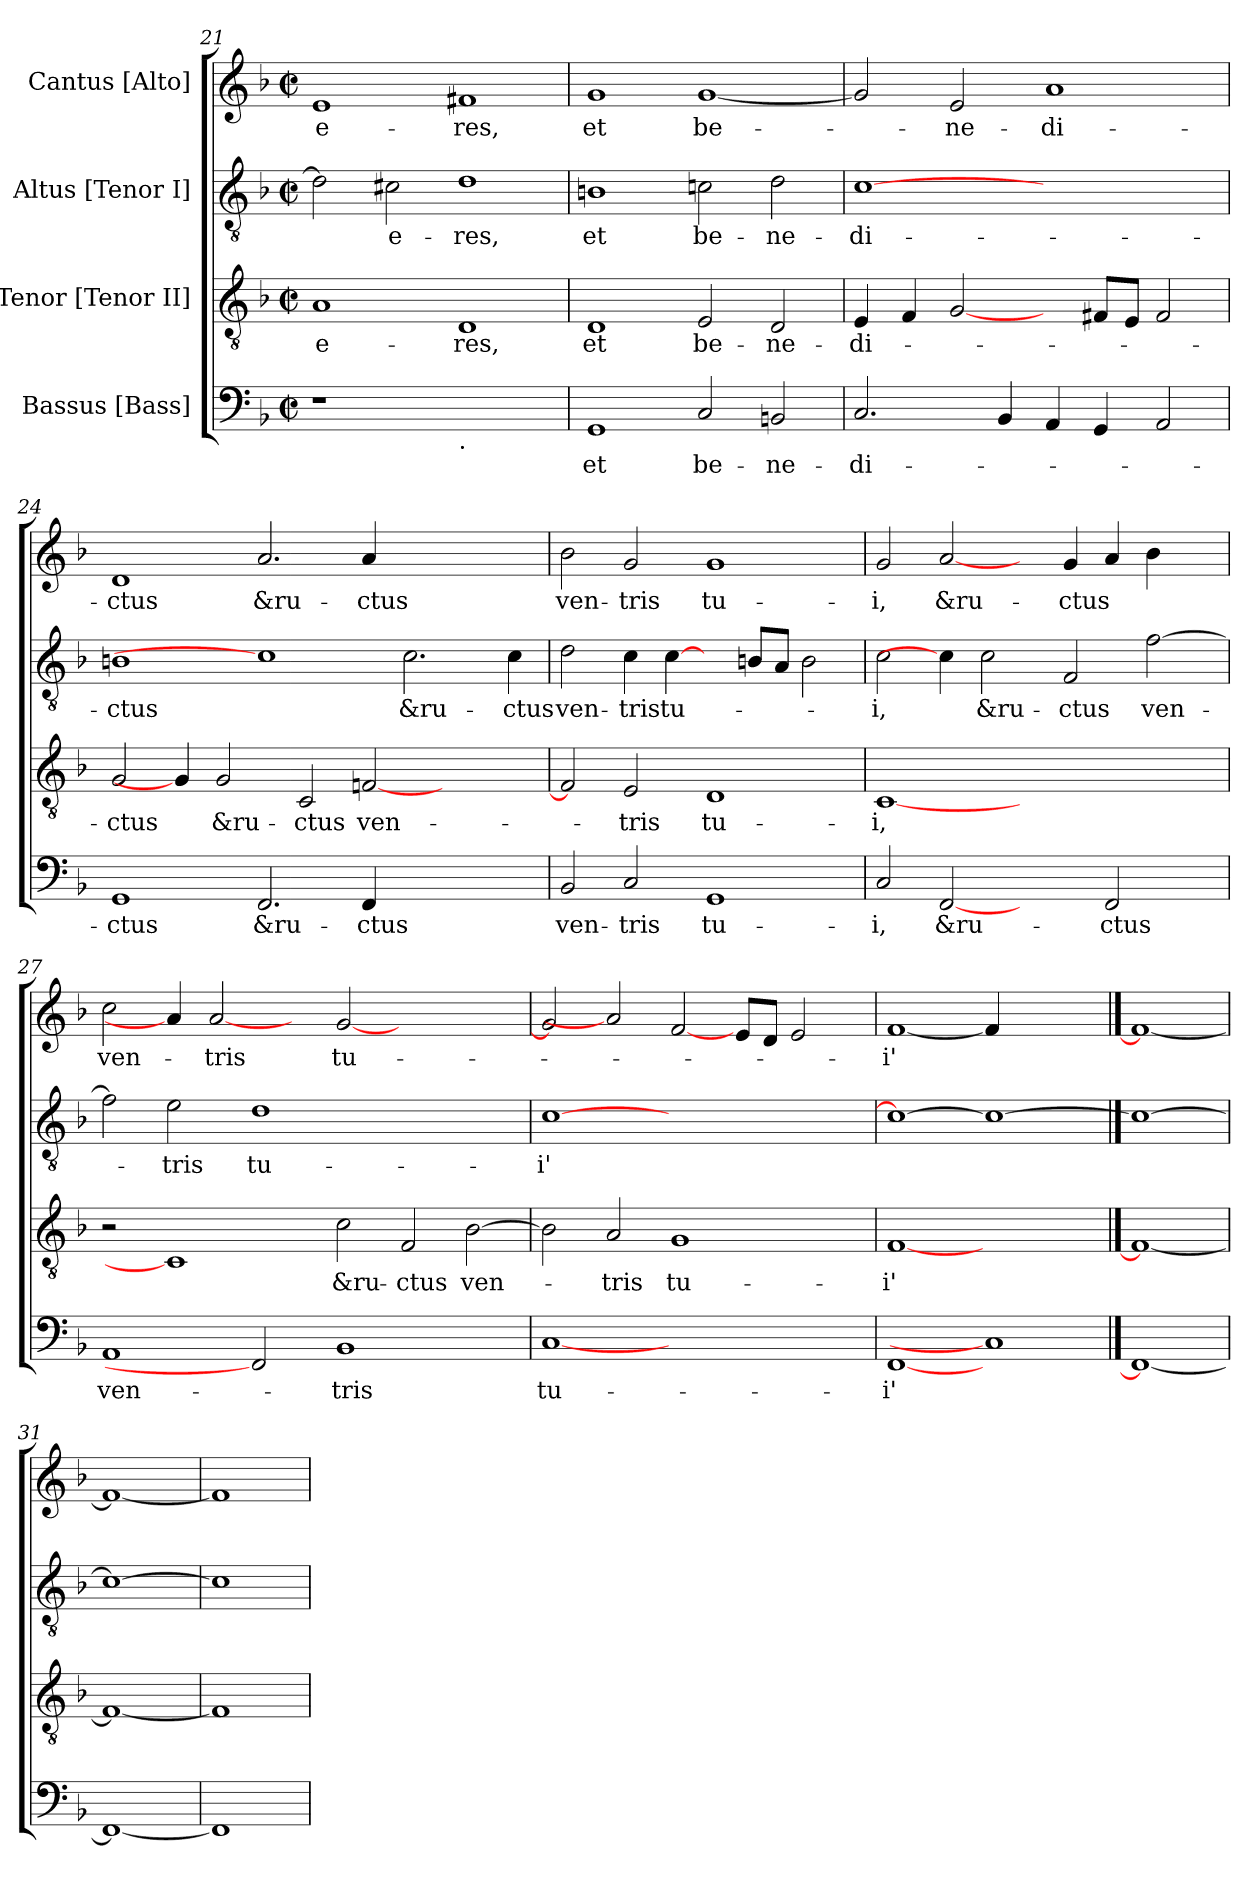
**kern	**text	**kern	**text	**kern	**text	**kern	**text
*part4	*part4	*part3	*part3	*part2	*part2	*part1	*part1
*staff4	*staff4	*staff3	*staff3	*staff2	*staff2	*staff1	*staff1
*I"Bassus [Bass]	*	*I"Tenor [Tenor II]	*	*I"Altus [Tenor I]	*	*I"Cantus [Alto]	*
*clefF4	*	*clefGv2	*	*clefGv2	*	*clefG2	*
*k[b-]	*	*k[b-]	*	*k[b-]	*	*k[b-]	*
*F:	*	*F:	*	*F:	*	*F:	*
*M2/2	*	*M2/2	*	*M2/2	*	*M2/2	*
*met(c|)	*	*met(c|)	*	*met(c|)	*	*met(c|)	*
=21	=21	=21	=21	=21	=21	=21	=21
!	!	!	!LO:LY:b:rj	!	!	!	!LO:LY:b:rj
1r	.	1A	-e-	2d\]	.	1e	-e-
!	!	!	!	!	!LO:LY:b:rj	!	!
.	.	.	.	2c#X\	-e-	.	.
!LO:TX:b:t=.	!	!	!	!	!	!	!
!	!	!	!LO:LY:b:rj	!	!LO:LY:b:rj	!	!LO:LY:b:rj
1ryy	.	1D	-res,	1d	-res,	1f#X	-res,
=22	=22	=22	=22	=22	=22	=22	=22
!	!LO:LY:b:rj	!	!LO:LY:b:rj	!	!LO:LY:b:rj	!	!LO:LY:b:rj
1GG	et	1D	et	1Bn	et	1g	et
!	!LO:LY:b:rj	!	!LO:LY:b:rj	!	!LO:LY:b:rj	!	!LO:LY:b:rj
2C/	be-	2E/	be-	2cn\	be-	[<1g	be-
!	!LO:LY:b:rj	!	!LO:LY:b:rj	!	!LO:LY:b:rj	!	!
2BBn/	-ne-	2D/	-ne-	2d\	-ne-	.	.
=23	=23	=23	=23	=23	=23	=23	=23
!	!LO:LY:b:rj	!	!LO:LY:b:rj	!	!LO:LY:b:rj	!	!
2.C/	-di-	4E/	-di-	[1c	-di-	2g/]	.
.	.	4F/	.	.	.	.	.
!	!	!	!	!	!	!	!LO:LY:b:rj
.	.	[2G/	.	.	.	2e/	-ne-
4BB-/	.	.	.	.	.	.	.
!	!	!	!	!	!	!	!LO:LY:b:rj
4AA/	.	4ryy	.	1ryy	.	1a	-di-
4GG/	.	8F#X/L	.	.	.	.	.
.	.	8E/J	.	.	.	.	.
2AA/	.	2F#/	.	.	.	.	.
!!LO:LB:g=z
=24	=24	=24	=24	=24	=24	=24	=24
!	!LO:LY:b:rj	!	!LO:LY:b:rj	!	!LO:LY:b:rj	!	!LO:LY:b:rj
1GG	-ctus	2G/	-ctus	1Bn	-ctus	1d	-ctus
.	.	4G/]	.	.	.	.	.
!	!	!	!LO:LY:b:rj	!	!	!	!
.	.	2G/	&ru-	.	.	.	.
!	!LO:LY:b:rj	!	!	!	!	!	!LO:LY:b:rj
2.FF/	&ru-	.	.	1c]	.	2.a/	&ru-
!	!	!	!LO:LY:b:rj	!	!	!	!
.	.	2C/	-ctus	.	.	.	.
!	!LO:LY:b:rj	!	!LO:LY:b:rj	!	!	!	!LO:LY:b:rj
4FF/	-ctus	[<2Fn/	ven-	.	.	4a/	-ctus
!	!	!	!	!	!LO:LY:b:rj	!	!
1ryy	.	.	.	2.c\	&ru-	1ryy	.
.	.	2.ryy	.	.	.	.	.
!	!	!	!	!	!LO:LY:b:rj	!	!
.	.	.	.	4c\	-ctus	.	.
=25	=25	=25	=25	=25	=25	=25	=25
!	!LO:LY:b:rj	!	!	!	!LO:LY:b:rj	!	!LO:LY:b:rj
2BB-/	ven-	2F/]	.	2d\	ven-	2b-\	ven-
!	!LO:LY:b:rj	!	!LO:LY:b:rj	!	!LO:LY:b:rj	!	!LO:LY:b:rj
2C/	-tris	2E/	-tris	4c\	-tris	2g/	-tris
!	!	!	!	!	!LO:LY:b:rj	!	!
.	.	.	.	[4c\	tu-	.	.
!	!LO:LY:b:rj	!	!LO:LY:b:rj	!	!	!	!LO:LY:b:rj
1GG	tu-	1D	tu-	4ryy	.	1g	tu-
.	.	.	.	8Bn/L	.	.	.
.	.	.	.	8A/J	.	.	.
.	.	.	.	2B\	.	.	.
=26	=26	=26	=26	=26	=26	=26	=26
!	!LO:LY:b:rj	!	!LO:LY:b:rj	!	!LO:LY:b:rj	!	!LO:LY:b:rj
2C/	-i,	[1C	-i,	2c\	-i,	2g/	-i,
!	!LO:LY:b:rj	!	!	!	!	!	!LO:LY:b:rj
[2FF	&ru-	.	.	4c\]	.	[2a/	&ru-
!	!	!	!	!	!LO:LY:b:rj	!	!
.	.	.	.	2c\	&ru-	.	.
2ryy	.	1ryy	.	.	.	4ryy	.
!	!	!	!	!	!LO:LY:b:rj	!	!LO:LY:b:rj
.	.	.	.	2F/	-ctus	4g/	-ctus
!	!LO:LY:b:rj	!	!	!	!	!	!
2FF/	-ctus	.	.	.	.	4a/	.
!	!	!	!	!	!LO:LY:b:rj	!	!
.	.	.	.	[<2f\	ven-	4b-\	.
4ryy	.	4ryy	.	.	.	4ryy	.
!!LO:PB:g=z
=27	=27	=27	=27	=27	=27	=27	=27
!	!LO:LY:b:rj	!	!	!	!	!	!LO:LY:b:rj
1AA	ven-	2r	.	2f\]	.	2cc\	ven-
!	!	!	!	!	!LO:LY:b:rj	!	!
.	.	1C]	.	2e\	-tris	4a/]	.
!	!	!	!	!	!	!	!LO:LY:b:rj
.	.	.	.	.	.	[2a	-tris
!	!	!	!	!	!LO:LY:b:rj	!	!
2FF]	.	.	.	1d	tu-	.	.
.	.	.	.	.	.	4ryy	.
!	!LO:LY:b:rj	!	!LO:LY:b:rj	!	!	!	!LO:LY:b:rj
1BB-	-tris	2c\	&ru-	.	.	[<2g/	tu-
!	!	!	!LO:LY:b:rj	!	!	!	!
.	.	2F/	-ctus	1ryy	.	1ryy	.
!	!	!	!LO:LY:b:rj	!	!	!	!
2ryy	.	[>2B-\	ven-	.	.	.	.
=28	=28	=28	=28	=28	=28	=28	=28
!	!LO:LY:b:rj	!	!	!	!LO:LY:b:rj	!	!
[1C	tu-	2B-\]	.	[>1c	-i'	2g/]	.
!	!	!	!LO:LY:b:rj	!	!	!	!
.	.	2A/	-tris	.	.	2a]	.
!	!	!	!LO:LY:b:rj	!	!	!	!
1ryy	.	1G	tu-	1ryy	.	[2f/	.
.	.	.	.	.	.	8e/L	.
.	.	.	.	.	.	8d/J	.
.	.	.	.	.	.	2e/	.
4ryy	.	4ryy	.	4ryy	.	.	.
=29	=29	=29	=29	=29	=29	=29	=29
!	!LO:LY:b:rj	!	!LO:LY:b:rj	!	!	!	!LO:LY:b:rj
[1FF	-i'	[1F	-i'	1c_	.	[1f	-i'
1C]	.	1ryy	.	1c_	.	4f/]	.
.	.	.	.	.	.	2.ryy	.
==30	==30	==30	==30	==30	==30	==30	==30
1FF_	.	1F_	.	1c_	.	1f_	.
=31	=31	=31	=31	=31	=31	=31	=31
1FF_	.	1F_	.	1c_	.	1f_	.
=32	=32	=32	=32	=32	=32	=32	=32
1FF]	.	1F]	.	1c]	.	1f]	.
=	=	=	=	=	=	=	=
*-	*-	*-	*-	*-	*-	*-	*-
